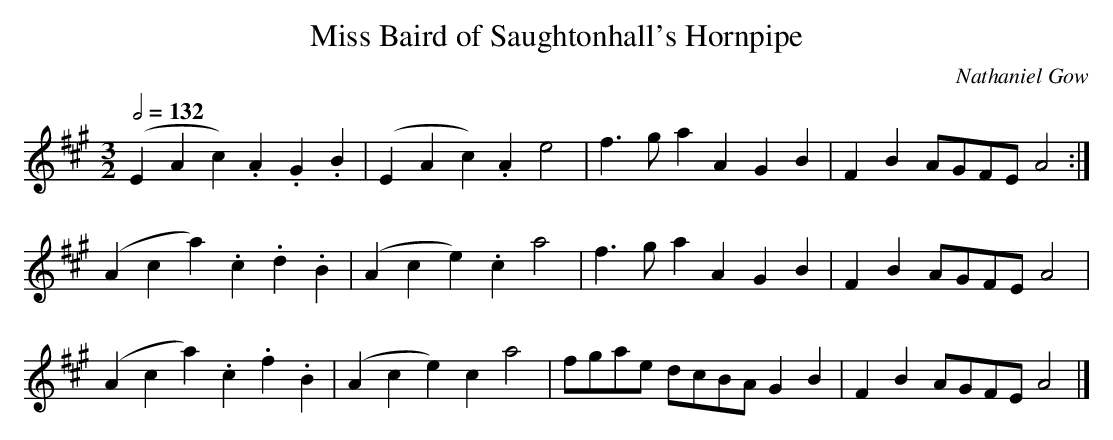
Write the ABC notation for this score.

X:1
T:Miss Baird of Saughtonhall's Hornpipe
C:Nathaniel Gow
M:3/2
L:1/4
Q:1/2=132
K:A
(EA c).A .G.B|(EA c).A e2|f>    g  a   A    GB|FB A/G/F/E/ A2:|
(Ac a).c .d.B|(Ac e).c a2|f>    g  a   A    GB|FB A/G/F/E/ A2 |
(Ac a).c .f.B|(Ac e) c a2|f/g/a/e/ d/c/B/A/ GB|FB A/G/F/E/ A2|]
